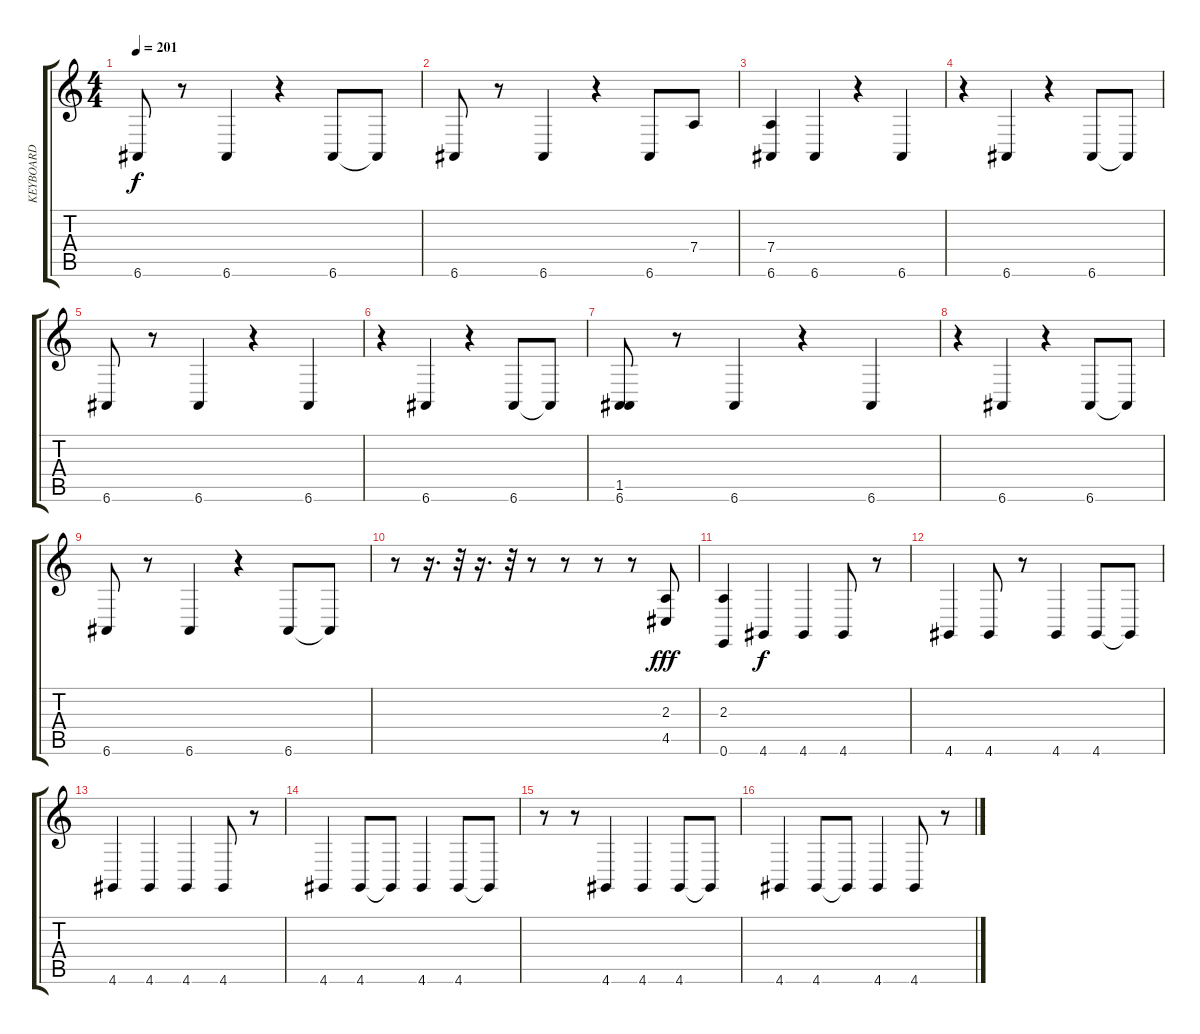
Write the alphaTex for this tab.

\track ("KEYBOARD" "KEYBOARD") {instrument acousticgrandpiano}
\staff {score tabs}
\tuning (E4 B3 G3 D3 A2 E2) {hide}
\ts (4 4)
\tempo 201
\clef g2
\ks c
6.6.8{dy f} r.8 6.6.4 r.4 6.6.8 6.6{t}.8 |
6.6.8 r.8 6.6.4 r.4 6.6.8 7.4.8 |
(7.4 6.6).4 6.6.4 r.4 6.6.4 |
r.4 6.6.4 r.4 6.6.8 6.6{t}.8 |
6.6.8 r.8 6.6.4 r.4 6.6.4 |
r.4 6.6.4 r.4 6.6.8 6.6{t}.8 |
(1.5 6.6).8 r.8 6.6.4 r.4 6.6.4 |
r.4 6.6.4 r.4 6.6.8 6.6{t}.8 |
6.6.8 r.8 6.6.4 r.4 6.6.8 6.6{t}.8 |
r.8 r.16{d} r.32 r.16{d} r.32 r.8 r.8 r.8 r.8 (2.3 4.5).8{dy fff} |
(2.3 0.6).4 4.6.4{dy f} 4.6.4 4.6.8 r.8 |
4.6.4 4.6.8 r.8 4.6.4 4.6.8 4.6{t}.8 |
4.6.4 4.6.4 4.6.4 4.6.8 r.8 |
4.6.4 4.6.8 4.6{t}.8 4.6.4 4.6.8 4.6{t}.8 |
r.8 r.8 4.6.4 4.6.4 4.6.8 4.6{t}.8 |
4.6.4 4.6.8 4.6{t}.8 4.6.4 4.6.8 r.8
